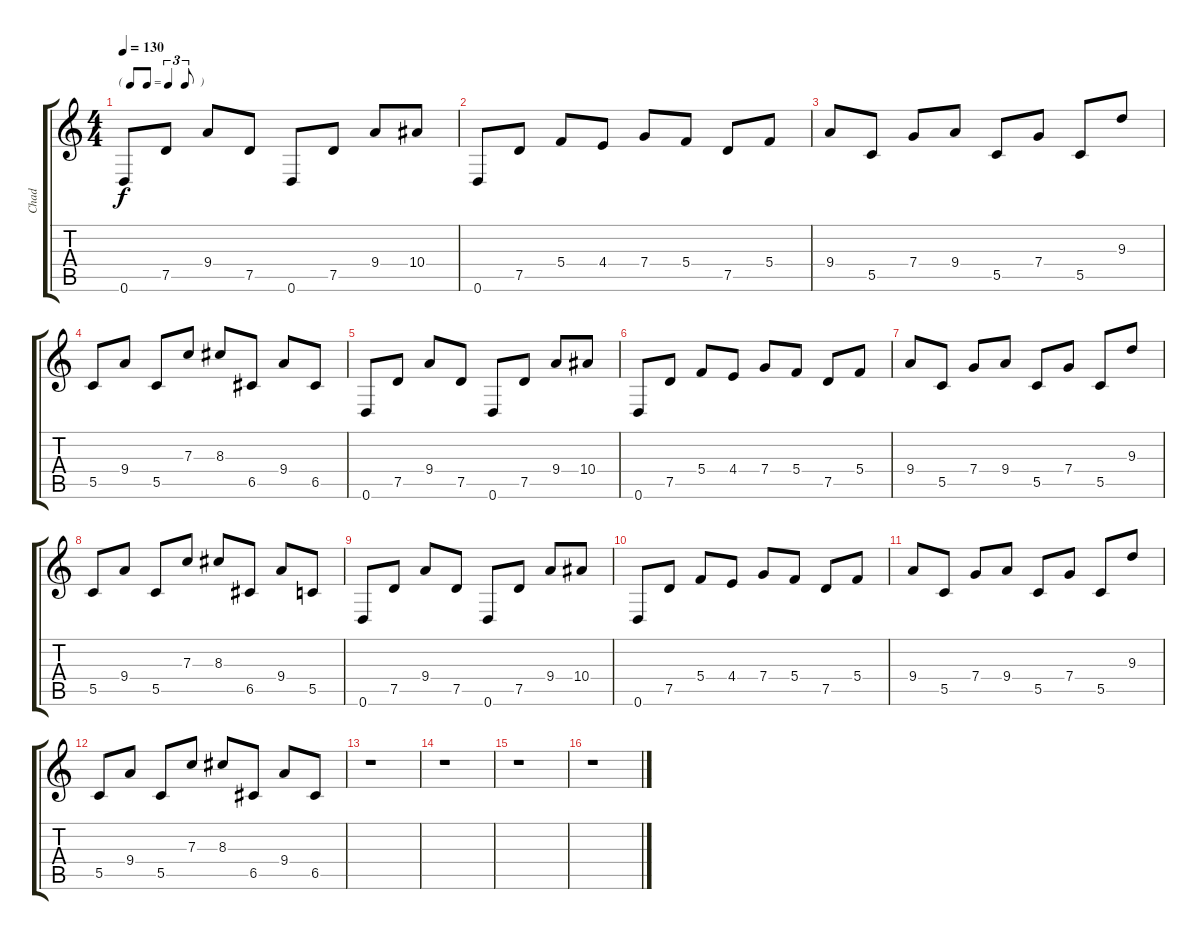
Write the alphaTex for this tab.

\track ("Chad" "Chad") {instrument overdrivenguitar}
\staff {score tabs}
\tuning (D4 A3 F3 C3 G2 D2) {hide}
\ts (4 4)
\tf triplet8th
\tempo 130
\clef g2
\ks c
0.6.8{dy f instrument overdrivenguitar} 7.5.8 9.4.8 7.5.8 0.6.8 7.5.8 9.4.8 10.4.8 |
0.6.8 7.5.8 5.4.8 4.4.8 7.4.8 5.4.8 7.5.8 5.4.8 |
9.4.8 5.5.8 7.4.8 9.4.8 5.5.8 7.4.8 5.5.8 9.3.8 |
5.5.8 9.4.8 5.5.8 7.3.8 8.3.8 6.5.8 9.4.8 6.5.8 |
0.6.8 7.5.8 9.4.8 7.5.8 0.6.8 7.5.8 9.4.8 10.4.8 |
0.6.8 7.5.8 5.4.8 4.4.8 7.4.8 5.4.8 7.5.8 5.4.8 |
9.4.8 5.5.8 7.4.8 9.4.8 5.5.8 7.4.8 5.5.8 9.3.8 |
5.5.8 9.4.8 5.5.8 7.3.8 8.3.8 6.5.8 9.4.8 5.5.8 |
0.6.8 7.5.8 9.4.8 7.5.8 0.6.8 7.5.8 9.4.8 10.4.8 |
0.6.8 7.5.8 5.4.8 4.4.8 7.4.8 5.4.8 7.5.8 5.4.8 |
9.4.8 5.5.8 7.4.8 9.4.8 5.5.8 7.4.8 5.5.8 9.3.8 |
5.5.8 9.4.8 5.5.8 7.3.8 8.3.8 6.5.8 9.4.8 6.5.8 |
r.1 |
r.1 |
r.1 |
r.1
